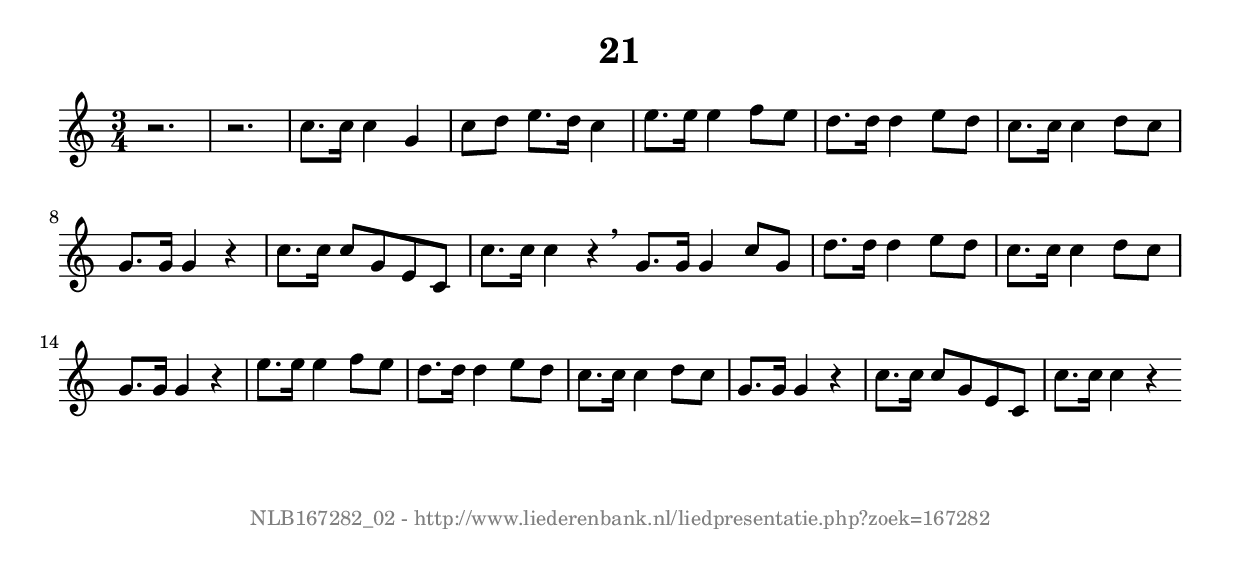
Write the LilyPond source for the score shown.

%
% produced by wce2krn 1.64 (7 June 2014)
%
\version"2.16"
#(append! paper-alist '(("long" . (cons (* 210 mm) (* 2000 mm)))))
#(set-default-paper-size "long")
sb = {\breathe}
mBreak = {\breathe }
bBreak = {\breathe }
x = {\once\override NoteHead #'style = #'cross }
gl=\glissando
itime={\override Staff.TimeSignature #'stencil = ##f }
ficta = {\once\set suggestAccidentals = ##t}
fine = {\once\override Score.RehearsalMark #'self-alignment-X = #1 \mark \markup {\italic{Fine}}}
dc = {\once\override Score.RehearsalMark #'self-alignment-X = #1 \mark \markup {\italic{D.C.}}}
dcf = {\once\override Score.RehearsalMark #'self-alignment-X = #1 \mark \markup {\italic{D.C. al Fine}}}
dcc = {\once\override Score.RehearsalMark #'self-alignment-X = #1 \mark \markup {\italic{D.C. al Coda}}}
ds = {\once\override Score.RehearsalMark #'self-alignment-X = #1 \mark \markup {\italic{D.S.}}}
dsf = {\once\override Score.RehearsalMark #'self-alignment-X = #1 \mark \markup {\italic{D.S. al Fine}}}
dsc = {\once\override Score.RehearsalMark #'self-alignment-X = #1 \mark \markup {\italic{D.S. al Coda}}}
pv = {\set Score.repeatCommands = #'((volta "1"))}
sv = {\set Score.repeatCommands = #'((volta "2"))}
tv = {\set Score.repeatCommands = #'((volta "3"))}
qv = {\set Score.repeatCommands = #'((volta "4"))}
xv = {\set Score.repeatCommands = #'((volta #f))}
\header{ tagline = ""
title = "21"
}
\score {{
\key c \major
\relative g'
{
\set melismaBusyProperties = #'()
\time 3/4
\tempo 4=120
\override Score.MetronomeMark #'transparent = ##t
\override Score.RehearsalMark #'break-visibility = #(vector #t #t #f)
r2. r2. c8. c16 c4 g c8 d e8. d16 c4 e8. e16 e4 f8 e d8. d16 d4 e8 d c8. c16 c4 d8 c g8. g16 g4 r4 c8. c16 c8 g e c c'8. c16 c4 r4 \bar ":|:" \bBreak
g8. g16 g4 c8 g d'8. d16 d4 e8 d c8. c16 c4 d8 c g8. g16 g4 r4 e'8. e16 e4 f8 e d8. d16 d4 e8 d c8. c16 c4 d8 c g8. g16 g4 r4 c8. c16 c8 g e c c'8. c16 c4 r4 \bar ":|"
 }}
 \midi { }
 \layout {
            indent = 0.0\cm
}
}
\markup { \vspace #0 } \markup { \with-color #grey \fill-line { \center-column { \smaller "NLB167282_02 - http://www.liederenbank.nl/liedpresentatie.php?zoek=167282" } } }
